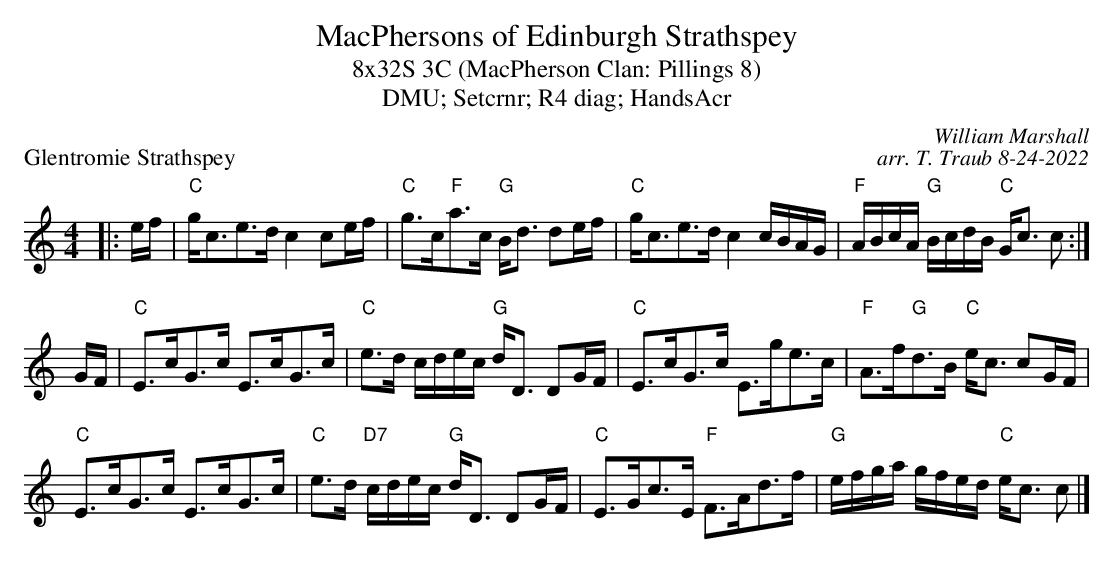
X:1
T: MacPhersons of Edinburgh Strathspey
T: 8x32S 3C	(MacPherson Clan: Pillings 8)
T: DMU; Setcrnr; R4 diag; HandsAcr
P: Glentromie Strathspey
C: William Marshall
C: arr. T. Traub 8-24-2022
M: 4/4
L: 1/8
K: C
|: e/f/|"C"g<ce>d c2 ce/f/|"C"g>c"F"a>c "G"B<d de/f/|"C"g<ce>d c2 c/B/A/G/|"F"A/B/c/A/ "G"B/c/d/B/ "C"G<c c :|
G/F/|"C"E>cG>c E>cG>c|"C"e>d c/d/e/c/ "G"d<D DG/F/|"C"E>cG>c E>ge>c|"F"A>f"G"d>B "C"e<c cG/F/|
"C"E>cG>c E>cG>c|"C"e>d "D7"c/d/e/c/ "G"d<D DG/F/|"C"E>Gc>E "F"F>Ad>f|"G"e/f/g/a/ g/f/e/d/ "C"e<c c|]
